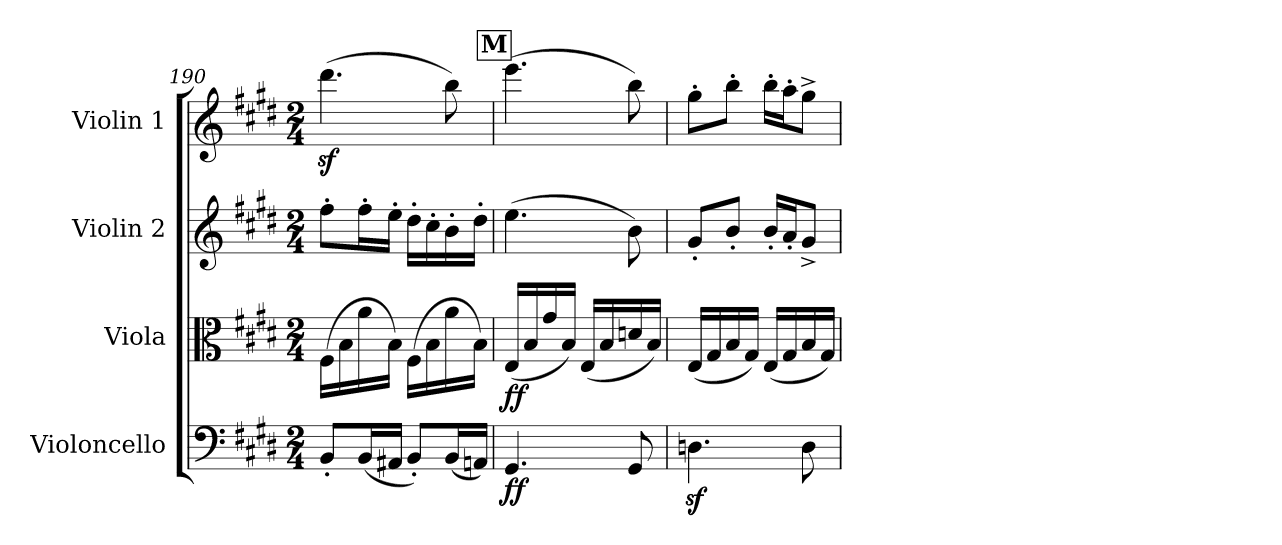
**kern	**dynam	**kern	**dynam	**kern	**dynam	**kern	**dynam
*part4	*part4	*part3	*part3	*part2	*part2	*part1	*part1
*staff4	*staff4	*staff3	*staff3	*staff2	*staff2	*staff1	*staff1
*I"Violoncello	*	*I"Viola	*	*I"Violin 2	*	*I"Violin 1	*
*I'Vc	*	*I'Vla	*	*I'Vln	*	*I'Vln	*
!!LO:LB:g=z
*clefF4	*	*clefC3	*	*clefG2	*	*clefG2	*
*k[f#c#g#d#]	*	*k[f#c#g#d#]	*	*k[f#c#g#d#]	*	*k[f#c#g#d#]	*
*M2/4	*	*M2/4	*	*M2/4	*	*M2/4	*
=190	=190	=190	=190	=190	=190	=190	=190
8BB'/L	.	(16F#\LL	.	8ff#'\L	.	(4.ddd#z<\	.
.	.	16B\	.	.	.	.	.
(16BB/L	.	16a\	.	16ff#'\L	.	.	.
16AA#X/JJ	.	16B\JJ)	.	16ee'\JJ	.	.	.
8BB'/L)	.	(16F#\LL	.	16dd#'\LL	.	.	.
.	.	16B\	.	16cc#'\	.	.	.
(16BB/L	.	16a\	.	16b'\	.	8bb\)	.
16AAn/JJ)	.	16B\JJ)	.	16dd#'\JJ	.	.	.
!!LO:REH:place=s1:a:B:cj:fs=14:t=M
=191	=191	=191	=191	=191	=191	=191	=191
!	!LO:DY:b	!	!LO:DY:b	!	!LO:DY:b	!	!LO:DY:b
4.GG#/	ff	(16E/LL	ff	(4.ee\	other-dynamics	(4.eee\	other-dynamics
.	.	16B/	.	.	.	.	.
.	.	16g#/	.	.	.	.	.
.	.	16B/JJ)	.	.	.	.	.
.	.	(16E/LL	.	.	.	.	.
.	.	16B/	.	.	.	.	.
8GG#/	.	16dn/	.	8b\)	.	8bb\)	.
.	.	16B/JJ)	.	.	.	.	.
=192	=192	=192	=192	=192	=192	=192	=192
4.Dnz<\	.	(16E/LL	.	8g#'/L	.	8gg#'\L	.
.	.	16G#/	.	.	.	.	.
.	.	16B/	.	8b'/J	.	8bb'\J	.
.	.	16G#/JJ)	.	.	.	.	.
.	.	(16E/LL	.	16b'/LL	.	16bb'\LL	.
.	.	16G#/	.	16a'/J	.	16aa'\J	.
8D\	.	16B/	.	8g#^/J	.	8gg#^\J	.
.	.	16G#/JJ)	.	.	.	.	.
=	=	=	=	=	=	=	=
*-	*-	*-	*-	*-	*-	*-	*-
